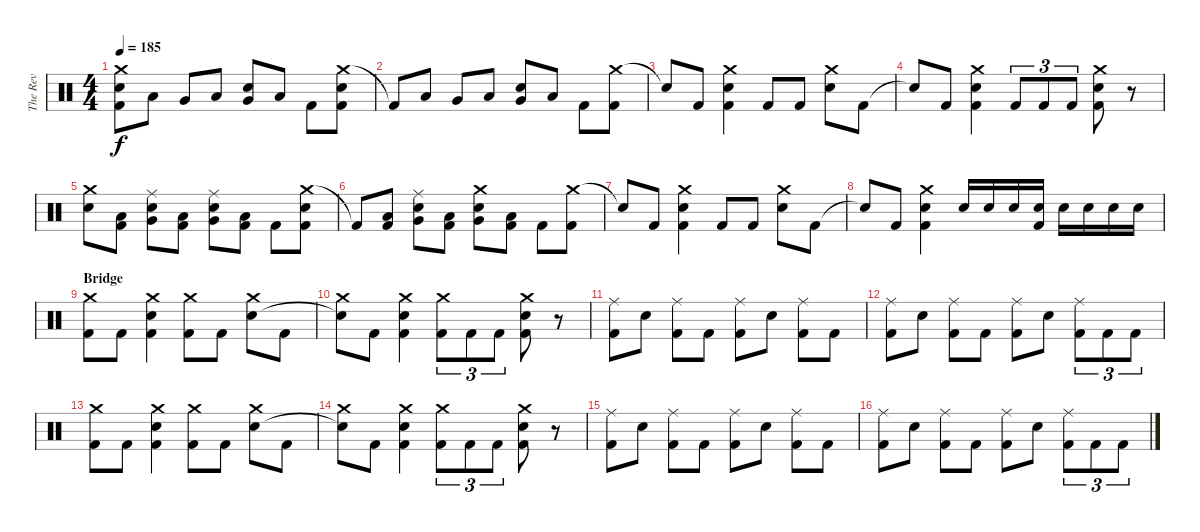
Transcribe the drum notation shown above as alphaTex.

\track ("The Rev" "The Rev") {instrument percussion}
\staff {score}
\articulation defaults
\ts (4 4)
\tempo 185
\clef neutral
\ks c
("Crash medium (hit)" "Electric Snare (hit)" "Kick (hit) 2").8{dy f} "Low Tom (hit)".8 "Very Low Tom (hit)".8 "Low Floor Tom (hit)".8 ("Very Low Tom (hit)" "Electric Snare (hit)").8 "Low Tom (hit)".8 "Kick (hit) 2".8 ("Crash medium (hit)" "Electric Snare (hit)" "Kick (hit) 2").8 |
"Kick (hit) 2"{t}.8 "Low Tom (hit)".8 "Very Low Tom (hit)".8 "Low Floor Tom (hit)".8 ("Very Low Tom (hit)" "Electric Snare (hit)").8 "Low Tom (hit)".8 "Kick (hit) 2".8 ("Crash medium (hit)" "Kick (hit) 2").8 |
"Snare (hit)"{t}.8 "Kick (hit) 2".8 ("Crash medium (hit)" "Electric Snare (hit)" "Kick (hit) 2").4 "Kick (hit) 2".8 "Kick (hit) 2".8 ("Crash medium (hit)" "Electric Snare (hit)").8 "Kick (hit) 2".8 |
"Snare (hit)"{t}.8 "Kick (hit) 2".8 ("Crash medium (hit)" "Electric Snare (hit)" "Kick (hit) 2").4 "Kick (hit) 2".8{tu (3 2)} "Kick (hit) 2".8{tu (3 2)} "Kick (hit) 2".8{tu (3 2)} ("Crash medium (hit)" "Electric Snare (hit)" "Kick (hit) 2").8 r.8 |
("Crash medium (hit)" "Electric Snare (hit)").8 ("Low Tom (hit)" "Kick (hit) 2").8 ("Ride (middle)" "Very Low Tom (hit)" "Electric Snare (hit)").8 ("Low Floor Tom (hit)" "Kick (hit) 2").8 ("Ride (middle)" "Very Low Tom (hit)" "Electric Snare (hit)").8 ("Low Tom (hit)" "Kick (hit) 2").8 "Kick (hit) 2".8 ("Crash medium (hit)" "Electric Snare (hit)" "Kick (hit) 2").8 |
"Kick (hit) 2"{t}.8 ("Low Tom (hit)" "Kick (hit) 2").8 ("Ride (middle)" "Very Low Tom (hit)" "Electric Snare (hit)").8 ("Low Floor Tom (hit)" "Kick (hit) 2").8 ("Crash medium (hit)" "Very Low Tom (hit)" "Electric Snare (hit)").8 ("Low Tom (hit)" "Kick (hit) 2").8 "Kick (hit) 2".8 ("Crash medium (hit)" "Kick (hit) 2").8 |
"Snare (hit)"{t}.8 "Kick (hit) 2".8 ("Crash medium (hit)" "Electric Snare (hit)" "Kick (hit) 2").4 "Kick (hit) 2".8 "Kick (hit) 2".8 ("Crash medium (hit)" "Electric Snare (hit)").8 "Kick (hit) 2".8 |
"Snare (hit)"{t}.8 "Kick (hit) 2".8 ("Crash medium (hit)" "Electric Snare (hit)" "Kick (hit) 2").4 "Electric Snare (hit)".16 "Electric Snare (hit)".16 "Electric Snare (hit)".16 ("Electric Snare (hit)" "Kick (hit) 2").16 "Electric Snare (hit)".16 "Electric Snare (hit)".16 "Electric Snare (hit)".16 "Electric Snare (hit)".16 |
\section ("" "Bridge")
("Crash medium (hit)" "Kick (hit) 2").8 "Kick (hit) 2".8 ("Crash medium (hit)" "Electric Snare (hit)" "Kick (hit) 2").4 ("Crash medium (hit)" "Kick (hit) 2").8 "Kick (hit) 2".8 ("Crash medium (hit)" "Electric Snare (hit)").8 "Kick (hit) 2".8 |
("Crash medium (hit)" "Snare (hit)"{t}).8 "Kick (hit) 2".8 ("Crash medium (hit)" "Electric Snare (hit)" "Kick (hit) 2").4 ("Crash medium (hit)" "Kick (hit) 2").8{tu (3 2)} "Kick (hit) 2".8{tu (3 2)} "Kick (hit) 2".8{tu (3 2)} ("Crash medium (hit)" "Electric Snare (hit)" "Kick (hit) 2").8 r.8 |
("Ride (middle)" "Kick (hit) 2").8 "Electric Snare (hit)".8 ("Ride (middle)" "Kick (hit) 2").8 "Kick (hit) 2".8 ("Ride (middle)" "Kick (hit) 2").8 "Electric Snare (hit)".8 ("Ride (middle)" "Kick (hit) 2").8 "Kick (hit) 2".8 |
("Ride (middle)" "Kick (hit) 2").8 "Electric Snare (hit)".8 ("Ride (middle)" "Kick (hit) 2").8 "Kick (hit) 2".8 ("Ride (middle)" "Kick (hit) 2").8 "Electric Snare (hit)".8 ("Ride (middle)" "Kick (hit) 2").8{tu (3 2)} "Kick (hit) 2".8{tu (3 2)} "Kick (hit) 2".8{tu (3 2)} |
("Crash medium (hit)" "Kick (hit) 2").8 "Kick (hit) 2".8 ("Crash medium (hit)" "Electric Snare (hit)" "Kick (hit) 2").4 ("Crash medium (hit)" "Kick (hit) 2").8 "Kick (hit) 2".8 ("Crash medium (hit)" "Electric Snare (hit)").8 "Kick (hit) 2".8 |
("Crash medium (hit)" "Snare (hit)"{t}).8 "Kick (hit) 2".8 ("Crash medium (hit)" "Electric Snare (hit)" "Kick (hit) 2").4 ("Crash medium (hit)" "Kick (hit) 2").8{tu (3 2)} "Kick (hit) 2".8{tu (3 2)} "Kick (hit) 2".8{tu (3 2)} ("Crash medium (hit)" "Electric Snare (hit)" "Kick (hit) 2").8 r.8 |
("Ride (middle)" "Kick (hit) 2").8 "Electric Snare (hit)".8 ("Ride (middle)" "Kick (hit) 2").8 "Kick (hit) 2".8 ("Ride (middle)" "Kick (hit) 2").8 "Electric Snare (hit)".8 ("Ride (middle)" "Kick (hit) 2").8 "Kick (hit) 2".8 |
("Ride (middle)" "Kick (hit) 2").8 "Electric Snare (hit)".8 ("Ride (middle)" "Kick (hit) 2").8 "Kick (hit) 2".8 ("Ride (middle)" "Kick (hit) 2").8 "Electric Snare (hit)".8 ("Ride (middle)" "Kick (hit) 2").8{tu (3 2)} "Kick (hit) 2".8{tu (3 2)} "Kick (hit) 2".8{tu (3 2)}
